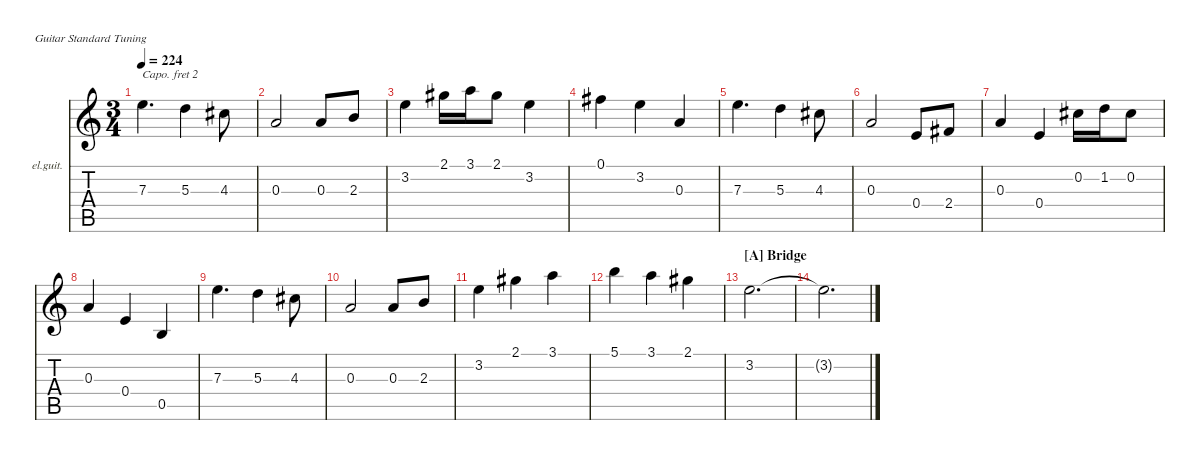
\hideDynamics
\bracketExtendMode nobrackets
\firstSystemTrackNameOrientation horizontal
\otherSystemsTrackNameOrientation horizontal
\track ("Cho lead" "el.guit.") {instrument electricguitarclean}
\staff {score tabs}
\capo 2
\tuning (E4 B3 G3 D3 A2 E2)
\ts (3 4)
\tempo 224
\clef g2
\ks aminor
7.3.4{d dy mf beam Down} 5.3.4{beam Down} 4.3{acc #}.8{beam Down} |
0.3.2{beam Up} 0.3.8{beam Up} 2.3.8{beam Up} |
3.2.4{beam Down} 2.1{acc #}.16{beam Down} 3.1.16{beam Down} 2.1{acc #}.8{beam Down} 3.2.4{beam Down} |
0.1{acc #}.4{beam Down} 3.2.4{beam Down} 0.3.4{beam Up} |
7.3.4{d beam Down} 5.3.4{beam Down} 4.3{acc #}.8{beam Down} |
0.3.2{beam Up} 0.4.8{beam Up} 2.4{acc #}.8{beam Up} |
0.3.4{beam Up} 0.4.4{beam Up} 0.2{acc #}.16{beam Down} 1.2.16{beam Down} 0.2{acc #}.8{beam Down} |
0.3.4{beam Up} 0.4.4{beam Up} 0.5.4{beam Up} |
7.3.4{d beam Down} 5.3.4{beam Down} 4.3{acc #}.8{beam Down} |
0.3.2{beam Up} 0.3.8{beam Up} 2.3.8{beam Up} |
3.2.4{beam Down} 2.1{acc #}.4{beam Down} 3.1.4{beam Down} |
5.1.4{beam Down} 3.1.4{beam Down} 2.1{acc #}.4{beam Down} |
\section ("A" "Bridge")
3.2.2{d beam Down} |
3.2{t}.2{d beam Down}
